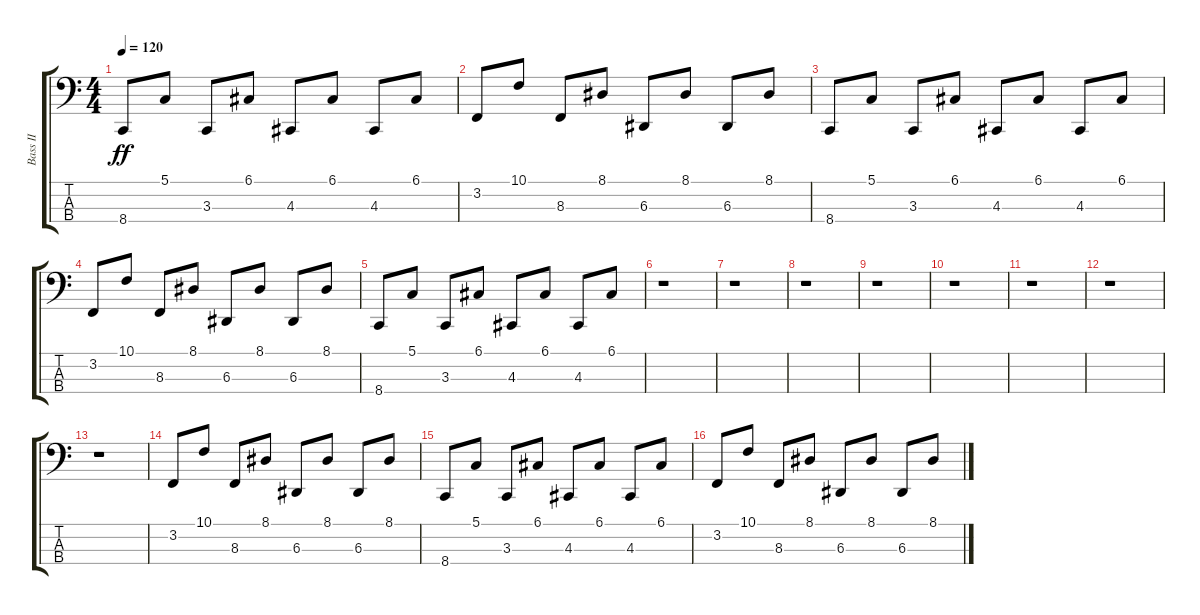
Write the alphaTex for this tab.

\track ("Bass II" "Bass II") {instrument lead8bassandlead}
\staff {score tabs}
\tuning (G2 D2 A1 E1) {hide}
\ts (4 4)
\tempo 120
\clef f4
\ks c
8.4.8{dy ff} 5.1.8 3.3.8 6.1.8 4.3.8 6.1.8 4.3.8 6.1.8 |
3.2.8 10.1.8 8.3.8 8.1.8 6.3.8 8.1.8 6.3.8 8.1.8 |
8.4.8 5.1.8 3.3.8 6.1.8 4.3.8 6.1.8 4.3.8 6.1.8 |
3.2.8 10.1.8 8.3.8 8.1.8 6.3.8 8.1.8 6.3.8 8.1.8 |
8.4.8 5.1.8 3.3.8 6.1.8 4.3.8 6.1.8 4.3.8 6.1.8 |
r.1 |
r.1 |
r.1 |
r.1 |
r.1 |
r.1 |
r.1 |
r.1 |
3.2.8 10.1.8 8.3.8 8.1.8 6.3.8 8.1.8 6.3.8 8.1.8 |
8.4.8 5.1.8 3.3.8 6.1.8 4.3.8 6.1.8 4.3.8 6.1.8 |
3.2.8 10.1.8 8.3.8 8.1.8 6.3.8 8.1.8 6.3.8 8.1.8
